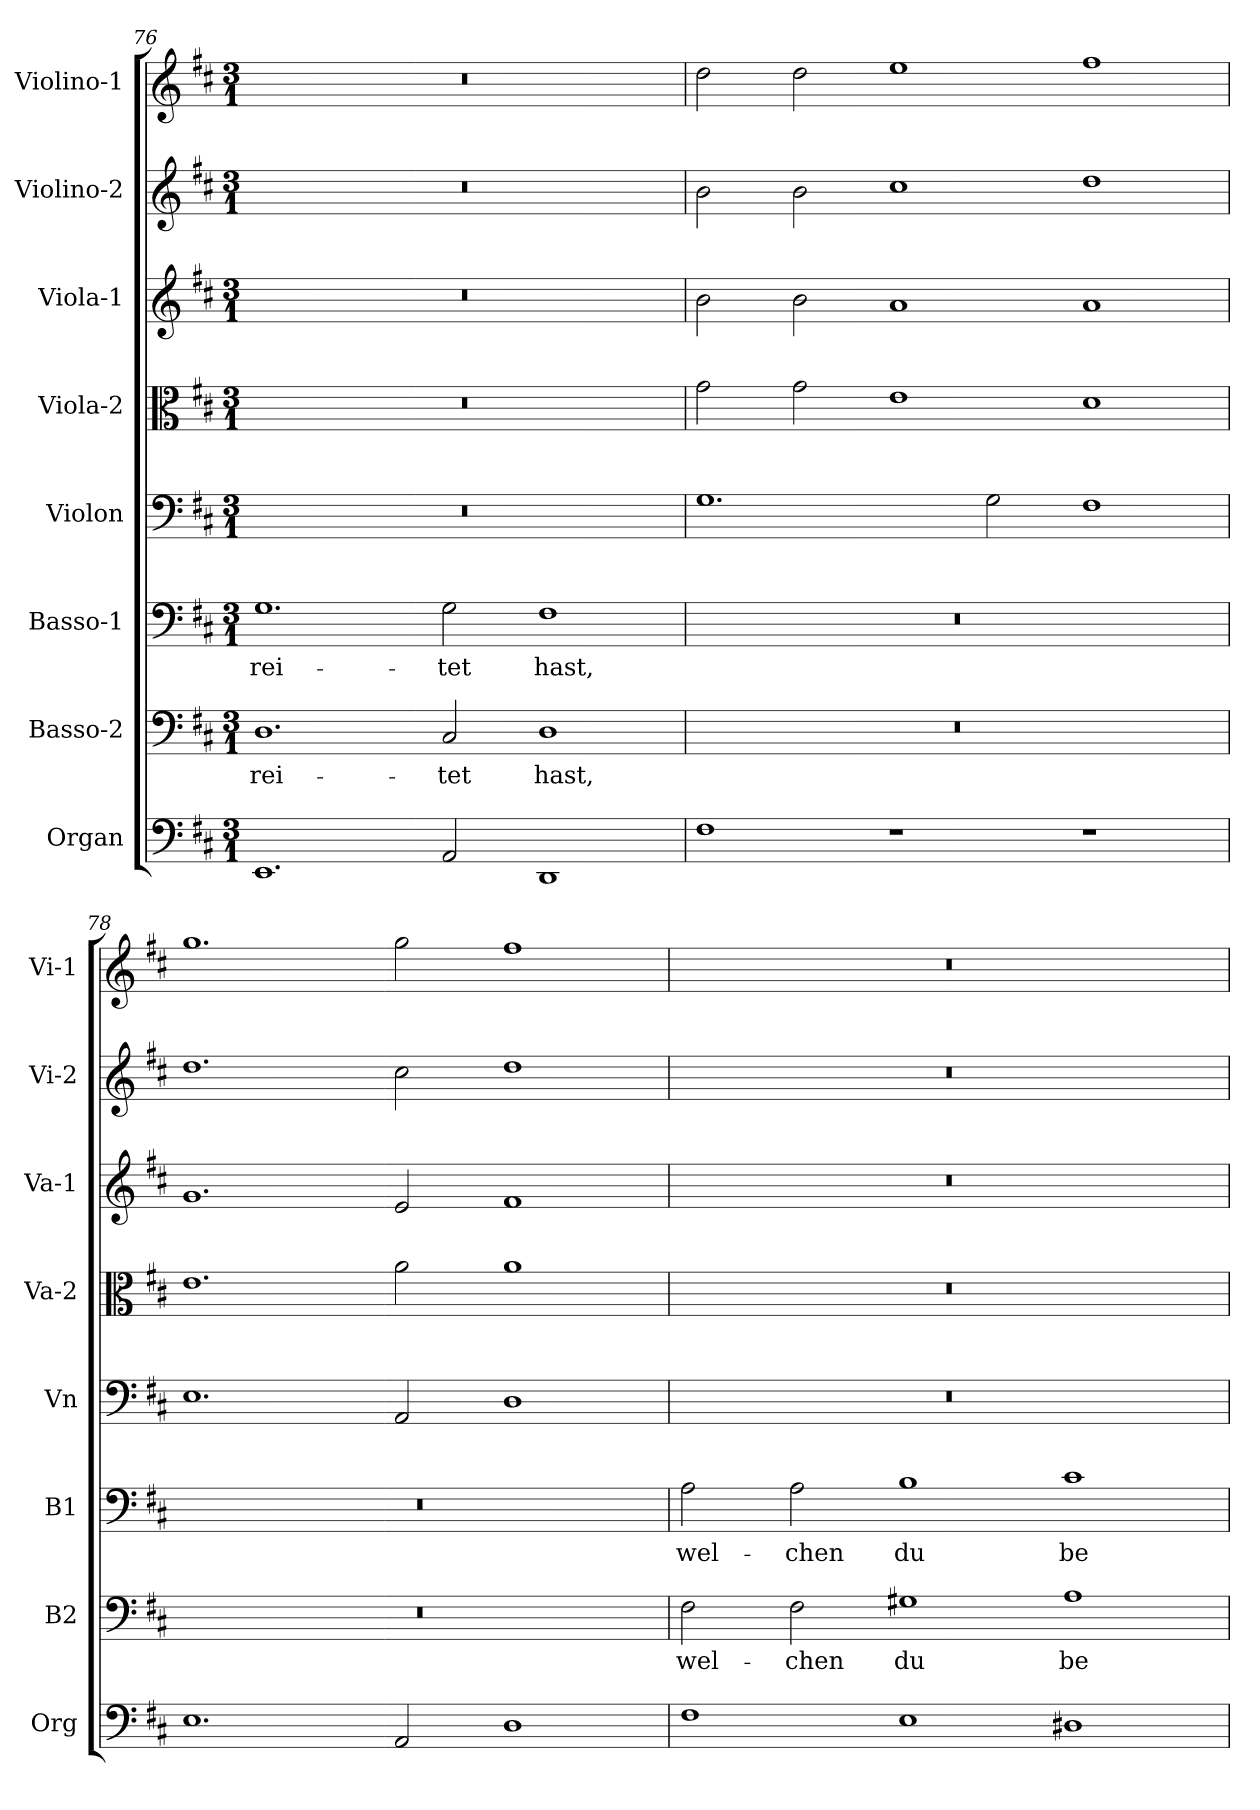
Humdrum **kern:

**kern	**kern	**text	**kern	**text	**kern	**kern	**kern	**kern	**kern
*part8	*part7	*part7	*part6	*part6	*part5	*part4	*part3	*part2	*part1
*staff8	*staff7	*staff7	*staff6	*staff6	*staff5	*staff4	*staff3	*staff2	*staff1
*I"Organ	*I"Basso-2	*	*I"Basso-1	*	*I"Violon	*I"Viola-2	*I"Viola-1	*I"Violino-2	*I"Violino-1
*I'Org	*I'B2	*	*I'B1	*	*I'Vn	*I'Va-2	*I'Va-1	*I'Vi-2	*I'Vi-1
*clefF4	*clefF4	*	*clefF4	*	*clefF4	*clefC3	*clefG2	*clefG2	*clefG2
*k[f#c#]	*k[f#c#]	*	*k[f#c#]	*	*k[f#c#]	*k[f#c#]	*k[f#c#]	*k[f#c#]	*k[f#c#]
*D:	*D:	*	*D:	*	*D:	*D:	*D:	*D:	*D:
*M3/1	*M3/1	*	*M3/1	*	*M3/1	*M3/1	*M3/1	*M3/1	*M3/1
=76	=76	=76	=76	=76	=76	=76	=76	=76	=76
!	!	!LO:LY:b	!	!LO:LY:b	!	!	!	!	!
1.EE	1.D	-rei-	1.G	-rei-	0.r	0.r	0.r	0.r	0.r
!	!	!LO:LY:b	!	!LO:LY:b	!	!	!	!	!
2AA/	2C#/	-tet	2G\	-tet	.	.	.	.	.
!	!	!LO:LY:b	!	!LO:LY:b	!	!	!	!	!
1DD	1D	hast,	1F#	hast,	.	.	.	.	.
!!LO:LB:g=z
=77	=77	=77	=77	=77	=77	=77	=77	=77	=77
1F#	0.r	.	0.r	.	1.G	2g\	2b\	2b\	2dd\
.	.	.	.	.	.	2g\	2b\	2b\	2dd\
1r	.	.	.	.	.	1e	1a	1cc#	1ee
.	.	.	.	.	2G\	.	.	.	.
1r	.	.	.	.	1F#	1d	1a	1dd	1ff#
=78	=78	=78	=78	=78	=78	=78	=78	=78	=78
1.E	0.r	.	0.r	.	1.E	1.e	1.g	1.dd	1.gg
2AA/	.	.	.	.	2AA/	2a\	2e/	2cc#\	2gg\
1D	.	.	.	.	1D	1a	1f#	1dd	1ff#
=79	=79	=79	=79	=79	=79	=79	=79	=79	=79
!	!	!LO:LY:b	!	!LO:LY:b	!	!	!	!	!
1F#	2F#\	wel-	2A\	wel-	0.r	0.r	0.r	0.r	0.r
!	!	!LO:LY:b	!	!LO:LY:b	!	!	!	!	!
.	2F#\	-chen	2A\	-chen	.	.	.	.	.
!	!	!LO:LY:b	!	!LO:LY:b	!	!	!	!	!
1E	1G#X	du	1B	du	.	.	.	.	.
!	!	!LO:LY:b	!	!LO:LY:b	!	!	!	!	!
1D#X	1A	be-	1c#	be-	.	.	.	.	.
=	=	=	=	=	=	=	=	=	=
*-	*-	*-	*-	*-	*-	*-	*-	*-	*-
